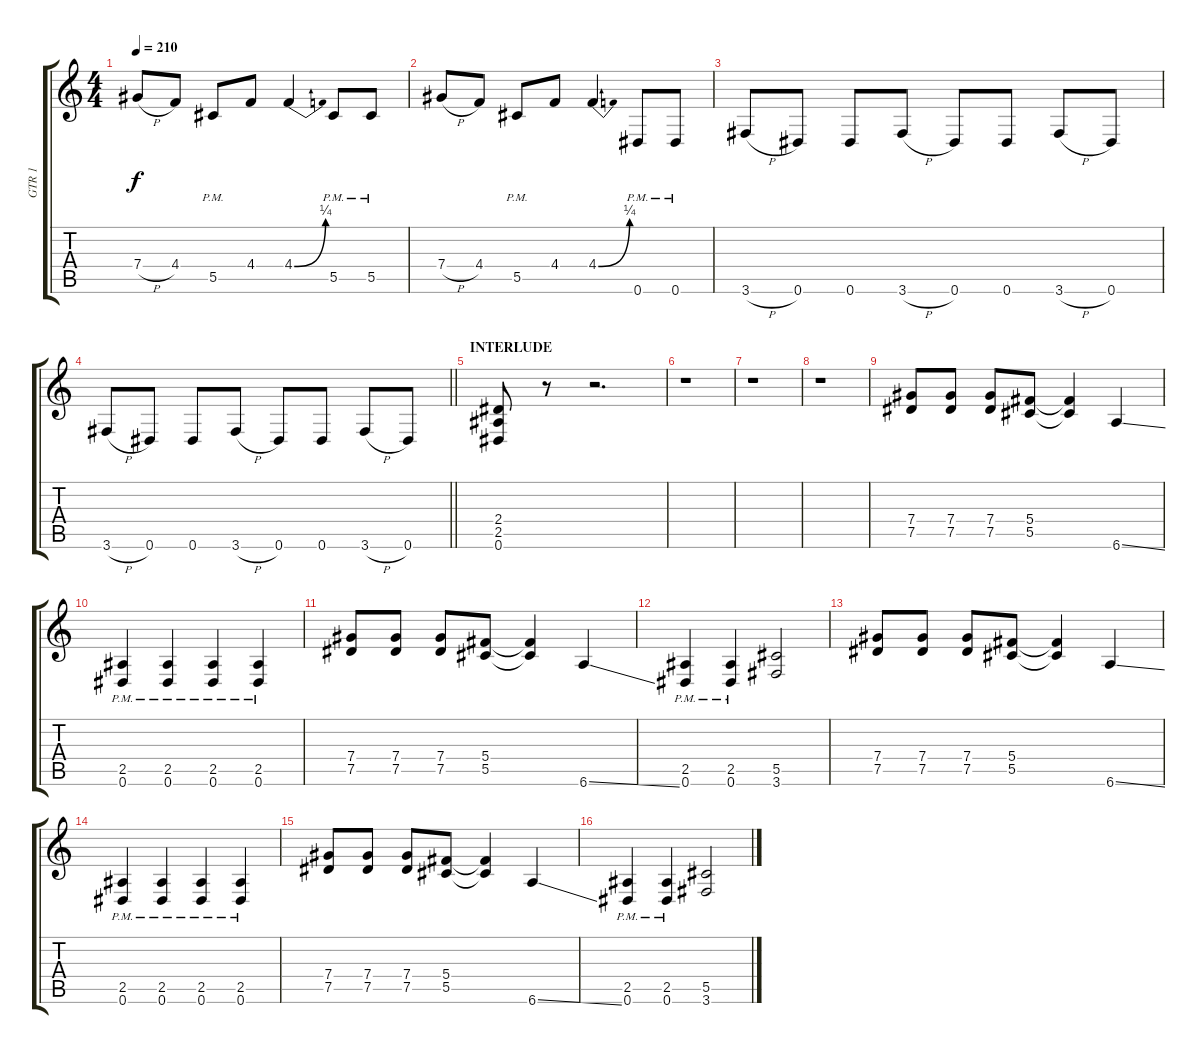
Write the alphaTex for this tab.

\track ("GTR 1" "GTR 1") {instrument distortionguitar}
\staff {score tabs}
\tuning (Eb4 Bb3 Gb3 Db3 Ab2 Eb2) {hide}
\ts (4 4)
\tempo 210
\clef g2
\ks c
7.4{h}.8{dy f} 4.4.8 5.5{pm}.8 4.4.8 4.4{be (bend 0 0 60 1)}.4 5.5{pm}.8 5.5{pm}.8 |
7.4{h}.8 4.4.8 5.5{pm}.8 4.4.8 4.4{be (bend 0 0 60 1)}.4 0.6{pm}.8 0.6{pm}.8 |
3.6{h}.8 0.6.8 0.6.8 3.6{h}.8 0.6.8 0.6.8 3.6{h}.8 0.6.8 |
\barLineRight lightlight
3.6{h}.8 0.6.8 0.6.8 3.6{h}.8 0.6.8 0.6.8 3.6{h}.8 0.6.8 |
\section ("" "INTERLUDE")
(2.4 2.5 0.6).8 r.8 r.2{d} |
r.1 |
r.1 |
r.1 |
(7.4 7.5).8 (7.4 7.5).8 (7.4 7.5).8 (5.4 5.5).8 (5.4{t} 5.5{t}).4 6.6{ss}.4 |
(2.5{pm} 0.6{pm}).4 (2.5{pm} 0.6{pm}).4 (2.5{pm} 0.6{pm}).4 (2.5{pm} 0.6{pm}).4 |
(7.4 7.5).8 (7.4 7.5).8 (7.4 7.5).8 (5.4 5.5).8 (5.4{t} 5.5{t}).4 6.6{ss}.4 |
(2.5{pm} 0.6{pm}).4 (2.5{pm} 0.6{pm}).4 (5.5 3.6).2 |
(7.4 7.5).8 (7.4 7.5).8 (7.4 7.5).8 (5.4 5.5).8 (5.4{t} 5.5{t}).4 6.6{ss}.4 |
(2.5{pm} 0.6{pm}).4 (2.5{pm} 0.6{pm}).4 (2.5{pm} 0.6{pm}).4 (2.5{pm} 0.6{pm}).4 |
(7.4 7.5).8 (7.4 7.5).8 (7.4 7.5).8 (5.4 5.5).8 (5.4{t} 5.5{t}).4 6.6{ss}.4 |
(2.5{pm} 0.6{pm}).4 (2.5{pm} 0.6{pm}).4 (5.5 3.6).2
